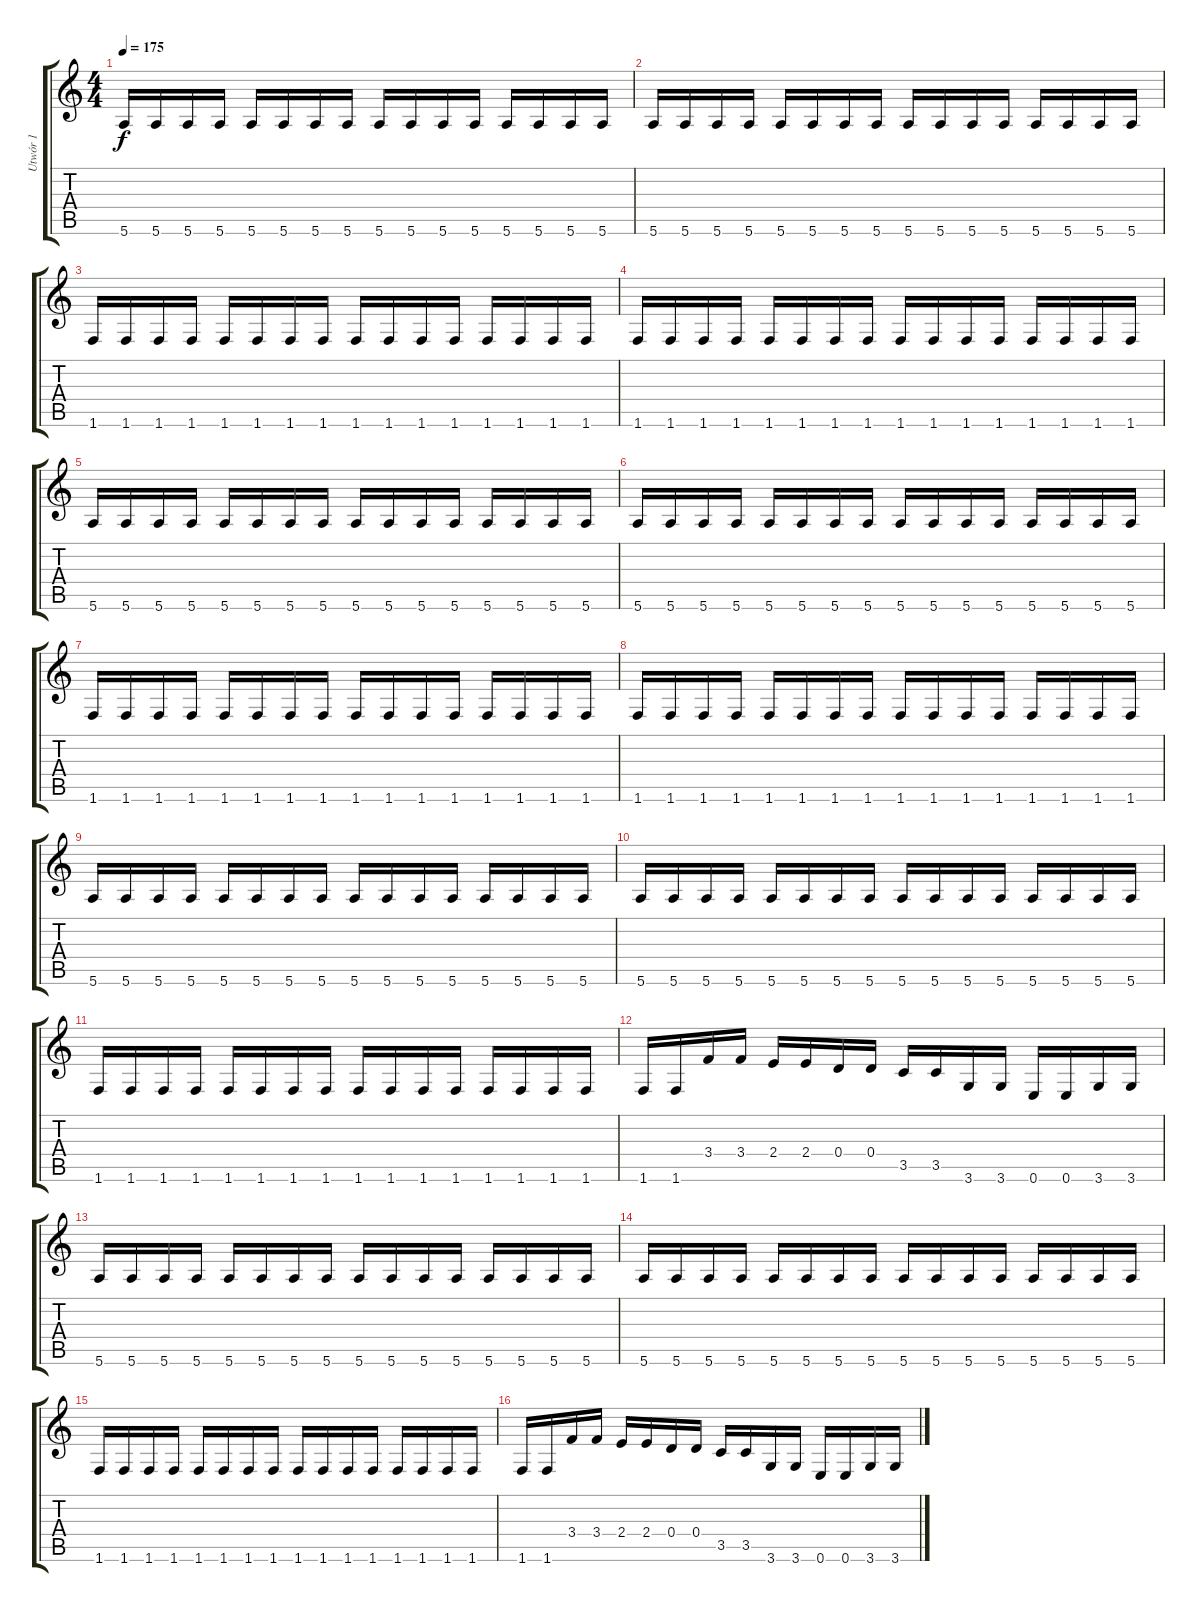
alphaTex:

\track ("Utwór 1" "Utwór 1") {instrument distortionguitar}
\staff {score tabs}
\tuning (E4 B3 G3 D3 A2 E2) {hide}
\ts (4 4)
\tempo 175
\clef g2
\ks c
5.6.16{dy f} 5.6.16 5.6.16 5.6.16 5.6.16 5.6.16 5.6.16 5.6.16 5.6.16 5.6.16 5.6.16 5.6.16 5.6.16 5.6.16 5.6.16 5.6.16 |
5.6.16 5.6.16 5.6.16 5.6.16 5.6.16 5.6.16 5.6.16 5.6.16 5.6.16 5.6.16 5.6.16 5.6.16 5.6.16 5.6.16 5.6.16 5.6.16 |
1.6.16 1.6.16 1.6.16 1.6.16 1.6.16 1.6.16 1.6.16 1.6.16 1.6.16 1.6.16 1.6.16 1.6.16 1.6.16 1.6.16 1.6.16 1.6.16 |
1.6.16 1.6.16 1.6.16 1.6.16 1.6.16 1.6.16 1.6.16 1.6.16 1.6.16 1.6.16 1.6.16 1.6.16 1.6.16 1.6.16 1.6.16 1.6.16 |
5.6.16 5.6.16 5.6.16 5.6.16 5.6.16 5.6.16 5.6.16 5.6.16 5.6.16 5.6.16 5.6.16 5.6.16 5.6.16 5.6.16 5.6.16 5.6.16 |
5.6.16 5.6.16 5.6.16 5.6.16 5.6.16 5.6.16 5.6.16 5.6.16 5.6.16 5.6.16 5.6.16 5.6.16 5.6.16 5.6.16 5.6.16 5.6.16 |
1.6.16 1.6.16 1.6.16 1.6.16 1.6.16 1.6.16 1.6.16 1.6.16 1.6.16 1.6.16 1.6.16 1.6.16 1.6.16 1.6.16 1.6.16 1.6.16 |
1.6.16 1.6.16 1.6.16 1.6.16 1.6.16 1.6.16 1.6.16 1.6.16 1.6.16 1.6.16 1.6.16 1.6.16 1.6.16 1.6.16 1.6.16 1.6.16 |
5.6.16 5.6.16 5.6.16 5.6.16 5.6.16 5.6.16 5.6.16 5.6.16 5.6.16 5.6.16 5.6.16 5.6.16 5.6.16 5.6.16 5.6.16 5.6.16 |
5.6.16 5.6.16 5.6.16 5.6.16 5.6.16 5.6.16 5.6.16 5.6.16 5.6.16 5.6.16 5.6.16 5.6.16 5.6.16 5.6.16 5.6.16 5.6.16 |
1.6.16 1.6.16 1.6.16 1.6.16 1.6.16 1.6.16 1.6.16 1.6.16 1.6.16 1.6.16 1.6.16 1.6.16 1.6.16 1.6.16 1.6.16 1.6.16 |
1.6.16 1.6.16 3.4.16 3.4.16 2.4.16 2.4.16 0.4.16 0.4.16 3.5.16 3.5.16 3.6.16 3.6.16 0.6.16 0.6.16 3.6.16 3.6.16 |
5.6.16 5.6.16 5.6.16 5.6.16 5.6.16 5.6.16 5.6.16 5.6.16 5.6.16 5.6.16 5.6.16 5.6.16 5.6.16 5.6.16 5.6.16 5.6.16 |
5.6.16 5.6.16 5.6.16 5.6.16 5.6.16 5.6.16 5.6.16 5.6.16 5.6.16 5.6.16 5.6.16 5.6.16 5.6.16 5.6.16 5.6.16 5.6.16 |
1.6.16 1.6.16 1.6.16 1.6.16 1.6.16 1.6.16 1.6.16 1.6.16 1.6.16 1.6.16 1.6.16 1.6.16 1.6.16 1.6.16 1.6.16 1.6.16 |
1.6.16 1.6.16 3.4.16 3.4.16 2.4.16 2.4.16 0.4.16 0.4.16 3.5.16 3.5.16 3.6.16 3.6.16 0.6.16 0.6.16 3.6.16 3.6.16
